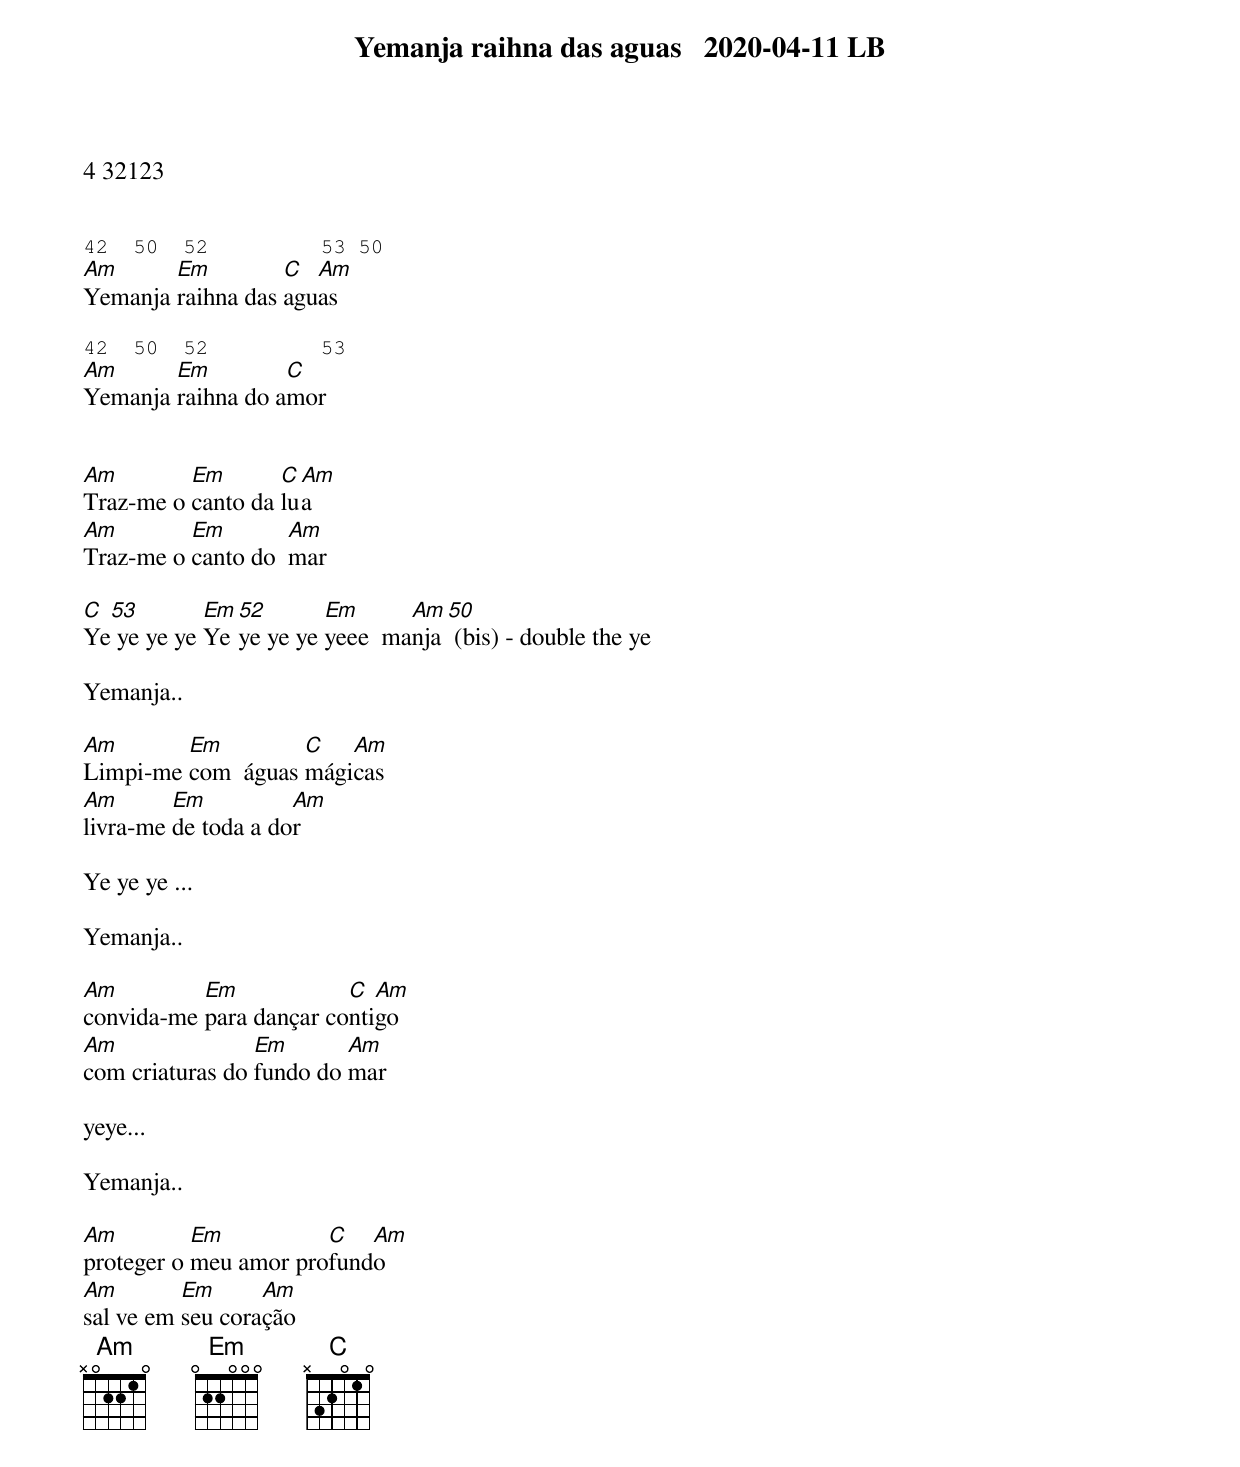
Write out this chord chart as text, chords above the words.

Yemanja raihna das aguas   2020-04-11 LB
4 32123


42  50  52         53 50
Am      Em         C  Am
Yemanja raihna das aguas

42  50  52         53
Am      Em         C
Yemanja raihna do amor


Am        Em       C Am
Traz-me o canto da lua
Am        Em        Am
Traz-me o canto do  mar

C 53        Em 52       Em      Am 50
Ye ye ye ye Ye ye ye ye yeee  manja (bis) - double the ye

Yemanja..

Am       Em         C   Am
Limpi-me com  águas mágicas
Am       Em          Am
livra-me de toda a dor

Ye ye ye ...

Yemanja..

Am         Em            C  Am
convida-me para dançar contigo
Am               Em       Am
com criaturas do fundo do mar

yeye...

Yemanja..

Am         Em          C   Am
proteger o meu amor profundo
Am        Em      Am
sal ve em seu coração
